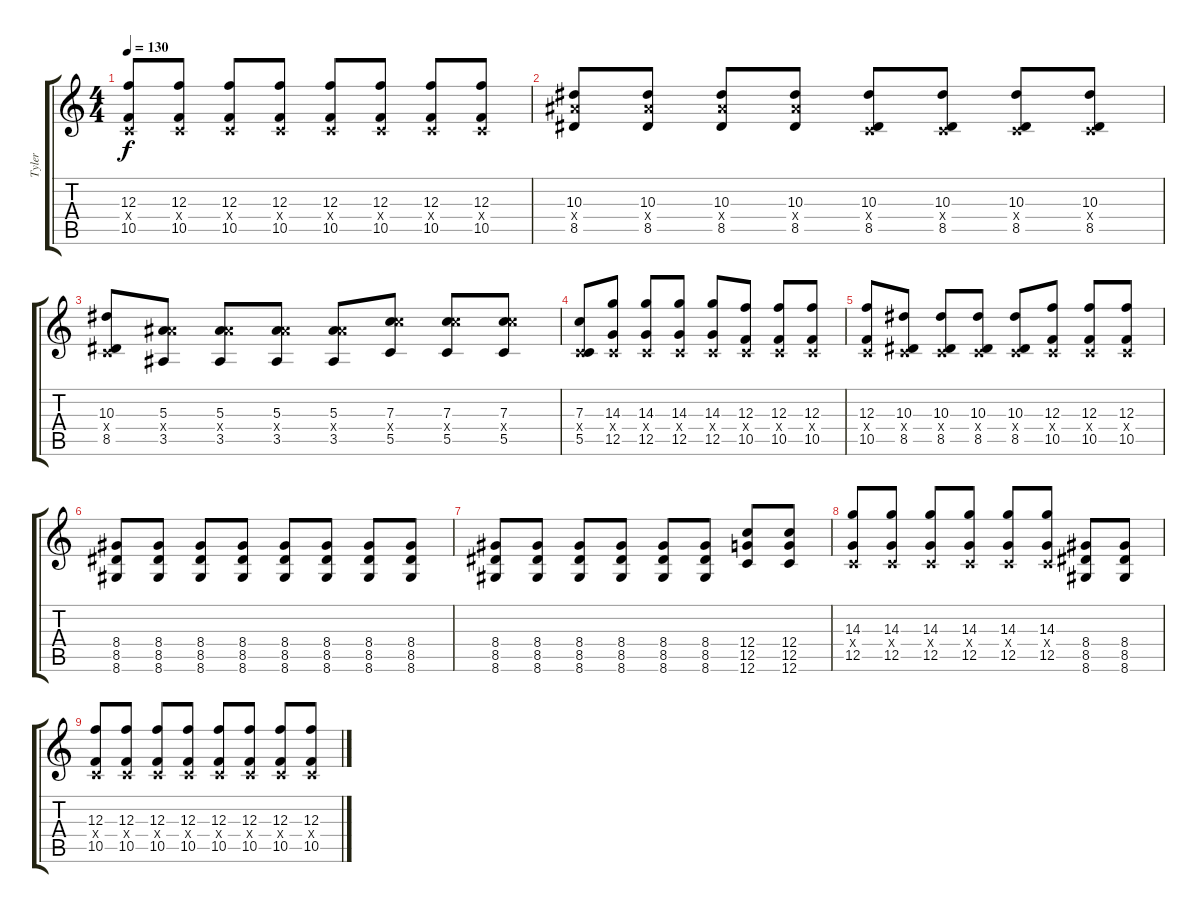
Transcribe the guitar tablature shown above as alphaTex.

\track ("Tyler" "Tyler") {instrument electricguitarjazz}
\staff {score tabs}
\tuning (D4 A3 F3 C3 G2 C2) {hide}
\ts (4 4)
\tempo 130
\clef g2
\ks c
(12.3 0.4{x} 10.5).8{dy f} (12.3 0.4{x} 10.5).8 (12.3 0.4{x} 10.5).8 (12.3 0.4{x} 10.5).8 (12.3 0.4{x} 10.5).8 (12.3 0.4{x} 10.5).8 (12.3 0.4{x} 10.5).8 (12.3 0.4{x} 10.5).8 |
(10.3 10.4{x} 8.5).8 (10.3 10.4{x} 8.5).8 (10.3 10.4{x} 8.5).8 (10.3 10.4{x} 8.5).8 (10.3 0.4{x} 8.5).8 (10.3 0.4{x} 8.5).8 (10.3 0.4{x} 8.5).8 (10.3 0.4{x} 8.5).8 |
(10.3 0.4{x} 8.5).8 (5.3 10.4{x} 3.5).8 (5.3 10.4{x} 3.5).8 (5.3 10.4{x} 3.5).8 (5.3 10.4{x} 3.5).8 (7.3 12.4{x} 5.5).8 (7.3 12.4{x} 5.5).8 (7.3 12.4{x} 5.5).8 |
(7.3 0.4{x} 5.5).8 (14.3 0.4{x} 12.5).8 (14.3 0.4{x} 12.5).8 (14.3 0.4{x} 12.5).8 (14.3 0.4{x} 12.5).8 (12.3 0.4{x} 10.5).8 (12.3 0.4{x} 10.5).8 (12.3 0.4{x} 10.5).8 |
(12.3 0.4{x} 10.5).8 (10.3 0.4{x} 8.5).8 (10.3 0.4{x} 8.5).8 (10.3 0.4{x} 8.5).8 (10.3 0.4{x} 8.5).8 (12.3 0.4{x} 10.5).8 (12.3 0.4{x} 10.5).8 (12.3 0.4{x} 10.5).8 |
(8.4 8.5 8.6).8 (8.4 8.5 8.6).8 (8.4 8.5 8.6).8 (8.4 8.5 8.6).8 (8.4 8.5 8.6).8 (8.4 8.5 8.6).8 (8.4 8.5 8.6).8 (8.4 8.5 8.6).8 |
(8.4 8.5 8.6).8 (8.4 8.5 8.6).8 (8.4 8.5 8.6).8 (8.4 8.5 8.6).8 (8.4 8.5 8.6).8 (8.4 8.5 8.6).8 (12.4 12.5 12.6).8 (12.4 12.5 12.6).8 |
(14.3 0.4{x} 12.5).8 (14.3 0.4{x} 12.5).8 (14.3 0.4{x} 12.5).8 (14.3 0.4{x} 12.5).8 (14.3 0.4{x} 12.5).8 (14.3 0.4{x} 12.5).8 (8.4 8.5 8.6).8 (8.4 8.5 8.6).8 |
(12.3 0.4{x} 10.5).8 (12.3 0.4{x} 10.5).8 (12.3 0.4{x} 10.5).8 (12.3 0.4{x} 10.5).8 (12.3 0.4{x} 10.5).8 (12.3 0.4{x} 10.5).8 (12.3 0.4{x} 10.5).8 (12.3 0.4{x} 10.5).8
